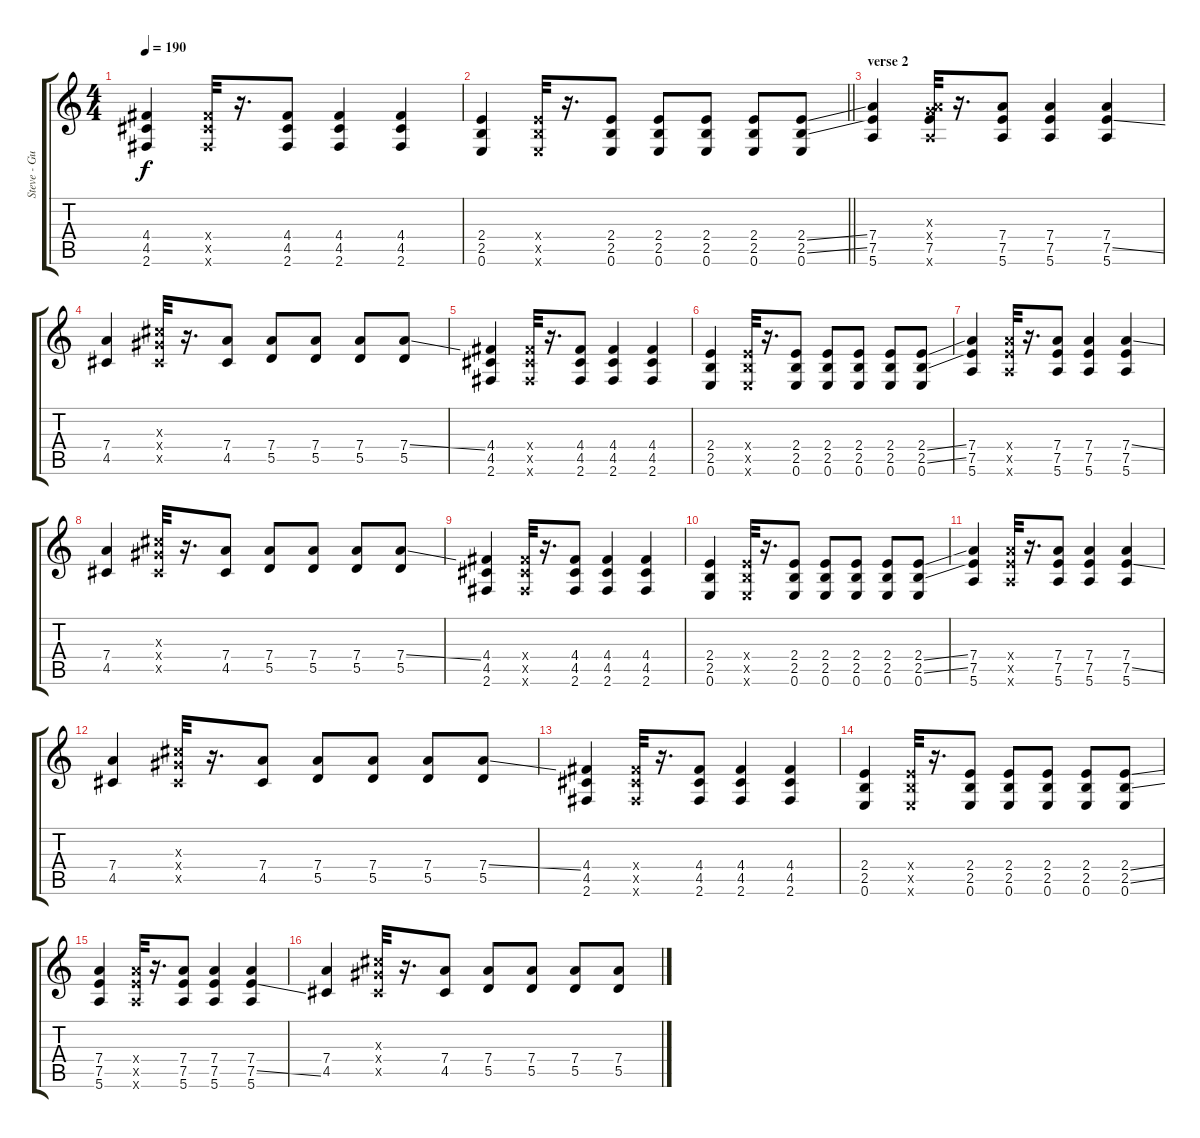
\track ("Steve - Guitar" "Steve - Gu") {instrument overdrivenguitar}
\staff {score tabs}
\tuning (E4 B3 G3 D3 A2 E2) {hide}
\ts (4 4)
\tempo 190
\clef g2
\ks c
(4.4 4.5 2.6).4{dy f} (4.4{x} 4.5{x} 2.6{x}).32 r.16{d} (4.4 4.5 2.6).8 (4.4 4.5 2.6).4 (4.4 4.5 2.6).4 |
\barLineRight lightlight
(2.4 2.5 0.6).4 (2.4{x} 2.5{x} 0.6{x}).32 r.16{d} (2.4 2.5 0.6).8 (2.4 2.5 0.6).8 (2.4 2.5 0.6).8 (2.4 2.5 0.6).8 (2.4{ss} 2.5{ss} 0.6).8 |
\section ("" "verse 2")
(7.4 7.5 5.6).4 (0.3{x} 7.4{x} 7.5 5.6{x}).32 r.16{d} (7.4 7.5 5.6).8 (7.4 7.5 5.6).4 (7.4 7.5{ss} 5.6).4 |
(7.4 4.5).4 (6.3{x} 6.4{x} 4.5{x}).32 r.16{d} (7.4 4.5).8 (7.4 5.5).8 (7.4 5.5).8 (7.4 5.5).8 (7.4{ss} 5.5).8 |
(4.4 4.5 2.6).4 (4.4{x} 4.5{x} 2.6{x}).32 r.16{d} (4.4 4.5 2.6).8 (4.4 4.5 2.6).4 (4.4 4.5 2.6).4 |
(2.4 2.5 0.6).4 (2.4{x} 2.5{x} 0.6{x}).32 r.16{d} (2.4 2.5 0.6).8 (2.4 2.5 0.6).8 (2.4 2.5 0.6).8 (2.4 2.5 0.6).8 (2.4{ss} 2.5{ss} 0.6).8 |
(7.4 7.5 5.6).4 (7.4{x} 7.5{x} 5.6{x}).32 r.16{d} (7.4 7.5 5.6).8 (7.4 7.5 5.6).4 (7.4{ss} 7.5 5.6).4 |
(7.4 4.5).4 (6.3{x} 6.4{x} 4.5{x}).32 r.16{d} (7.4 4.5).8 (7.4 5.5).8 (7.4 5.5).8 (7.4 5.5).8 (7.4{ss} 5.5).8 |
(4.4 4.5 2.6).4 (4.4{x} 4.5{x} 2.6{x}).32 r.16{d} (4.4 4.5 2.6).8 (4.4 4.5 2.6).4 (4.4 4.5 2.6).4 |
(2.4 2.5 0.6).4 (2.4{x} 2.5{x} 0.6{x}).32 r.16{d} (2.4 2.5 0.6).8 (2.4 2.5 0.6).8 (2.4 2.5 0.6).8 (2.4 2.5 0.6).8 (2.4{ss} 2.5{ss} 0.6).8 |
(7.4 7.5 5.6).4 (7.4{x} 7.5{x} 5.6{x}).32 r.16{d} (7.4 7.5 5.6).8 (7.4 7.5 5.6).4 (7.4 7.5{ss} 5.6).4 |
(7.4 4.5).4 (6.3{x} 6.4{x} 4.5{x}).32 r.16{d} (7.4 4.5).8 (7.4 5.5).8 (7.4 5.5).8 (7.4 5.5).8 (7.4{ss} 5.5).8 |
(4.4 4.5 2.6).4 (4.4{x} 4.5{x} 2.6{x}).32 r.16{d} (4.4 4.5 2.6).8 (4.4 4.5 2.6).4 (4.4 4.5 2.6).4 |
(2.4 2.5 0.6).4 (2.4{x} 2.5{x} 0.6{x}).32 r.16{d} (2.4 2.5 0.6).8 (2.4 2.5 0.6).8 (2.4 2.5 0.6).8 (2.4 2.5 0.6).8 (2.4{ss} 2.5{ss} 0.6).8 |
(7.4 7.5 5.6).4 (7.4{x} 7.5{x} 5.6{x}).32 r.16{d} (7.4 7.5 5.6).8 (7.4 7.5 5.6).4 (7.4 7.5{ss} 5.6).4 |
(7.4 4.5).4 (6.3{x} 6.4{x} 4.5{x}).32 r.16{d} (7.4 4.5).8 (7.4 5.5).8 (7.4 5.5).8 (7.4 5.5).8 (7.4{ss} 5.5).8
